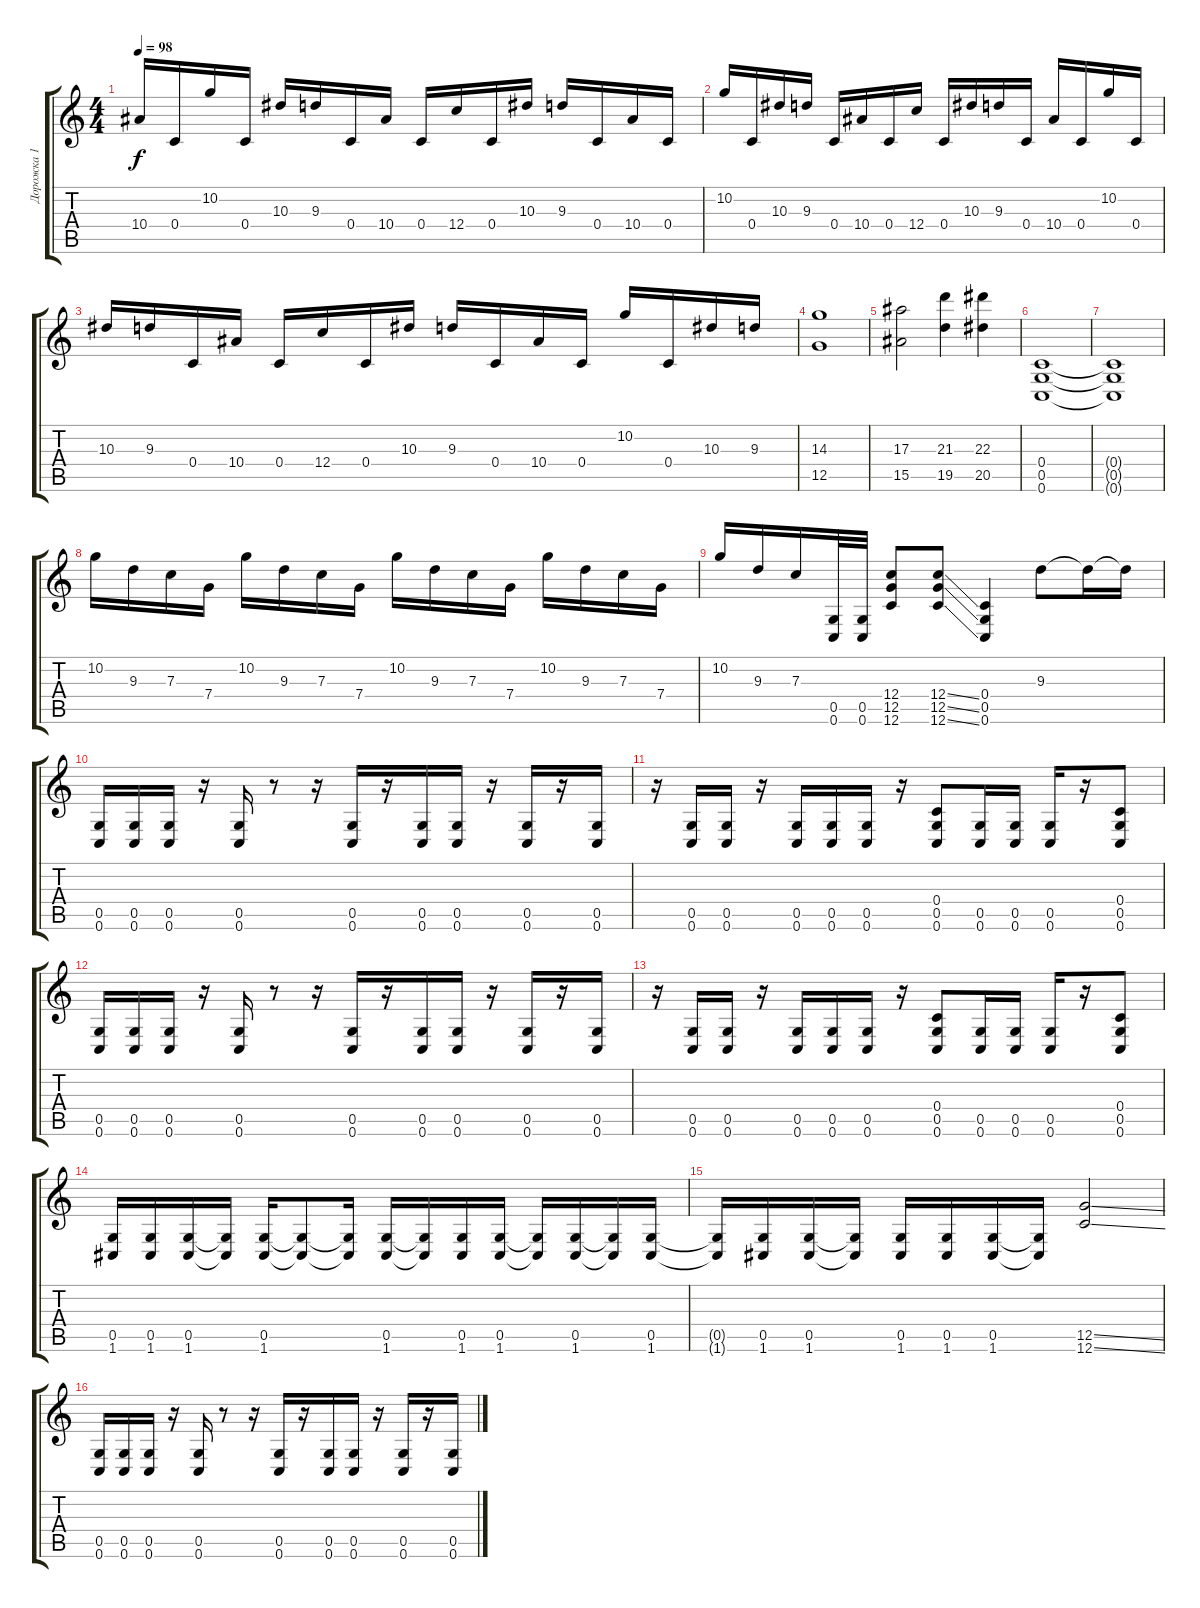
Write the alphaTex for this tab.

\track ("Дорожка 1" "Дорожка 1") {instrument distortionguitar}
\staff {score tabs}
\tuning (D4 A3 F3 C3 G2 C2) {hide}
\ts (4 4)
\tempo 98
\clef g2
\ks c
10.4.16{dy f} 0.4.16 10.2.16 0.4.16 10.3.16 9.3.16 0.4.16 10.4.16 0.4.16 12.4.16 0.4.16 10.3.16 9.3.16 0.4.16 10.4.16 0.4.16 |
10.2.16 0.4.16 10.3.16 9.3.16 0.4.16 10.4.16 0.4.16 12.4.16 0.4.16 10.3.16 9.3.16 0.4.16 10.4.16 0.4.16 10.2.16 0.4.16 |
10.3.16 9.3.16 0.4.16 10.4.16 0.4.16 12.4.16 0.4.16 10.3.16 9.3.16 0.4.16 10.4.16 0.4.16 10.2.16 0.4.16 10.3.16 9.3.16 |
(14.3 12.5).1 |
(17.3 15.5).2 (21.3 19.5).4 (22.3 20.5).4 |
(0.4 0.5 0.6).1 |
(0.4{t} 0.5{t} 0.6{t}).1 |
10.2.16 9.3.16 7.3.16 7.4.16 10.2.16 9.3.16 7.3.16 7.4.16 10.2.16 9.3.16 7.3.16 7.4.16 10.2.16 9.3.16 7.3.16 7.4.16 |
10.2.16 9.3.16 7.3.16 (0.5 0.6).32 (0.5 0.6).32 (12.4 12.5 12.6).8 (12.4{ss} 12.5{ss} 12.6{ss}).8 (0.4 0.5 0.6).4 9.3.8 9.3{t}.16 9.3{t}.16 |
(0.5 0.6).16 (0.5 0.6).16 (0.5 0.6).16 r.16 (0.5 0.6).16 r.8 r.16 (0.5 0.6).16 r.16 (0.5 0.6).16 (0.5 0.6).16 r.16 (0.5 0.6).16 r.16 (0.5 0.6).16 |
r.16 (0.5 0.6).16 (0.5 0.6).16 r.16 (0.5 0.6).16 (0.5 0.6).16 (0.5 0.6).16 r.16 (0.4 0.5 0.6).8 (0.5 0.6).16 (0.5 0.6).16 (0.5 0.6).16 r.16 (0.4 0.5 0.6).8 |
(0.5 0.6).16 (0.5 0.6).16 (0.5 0.6).16 r.16 (0.5 0.6).16 r.8 r.16 (0.5 0.6).16 r.16 (0.5 0.6).16 (0.5 0.6).16 r.16 (0.5 0.6).16 r.16 (0.5 0.6).16 |
r.16 (0.5 0.6).16 (0.5 0.6).16 r.16 (0.5 0.6).16 (0.5 0.6).16 (0.5 0.6).16 r.16 (0.4 0.5 0.6).8 (0.5 0.6).16 (0.5 0.6).16 (0.5 0.6).16 r.16 (0.4 0.5 0.6).8 |
(0.5 1.6).16 (0.5 1.6).16 (0.5 1.6).16 (0.5{t} 1.6{t}).16 (0.5 1.6).16 (0.5{t} 1.6{t}).8 (0.5{t} 1.6{t}).16 (0.5 1.6).16 (0.5{t} 1.6{t}).16 (0.5 1.6).16 (0.5 1.6).16 (0.5{t} 1.6{t}).16 (0.5 1.6).16 (0.5{t} 1.6{t}).16 (0.5 1.6).16 |
(0.5{t} 1.6{t}).16 (0.5 1.6).16 (0.5 1.6).16 (0.5{t} 1.6{t}).16 (0.5 1.6).16 (0.5 1.6).16 (0.5 1.6).16 (0.5{t} 1.6{t}).16 (12.5{ss} 12.6{ss}).2 |
(0.5 0.6).16 (0.5 0.6).16 (0.5 0.6).16 r.16 (0.5 0.6).16 r.8 r.16 (0.5 0.6).16 r.16 (0.5 0.6).16 (0.5 0.6).16 r.16 (0.5 0.6).16 r.16 (0.5 0.6).16
